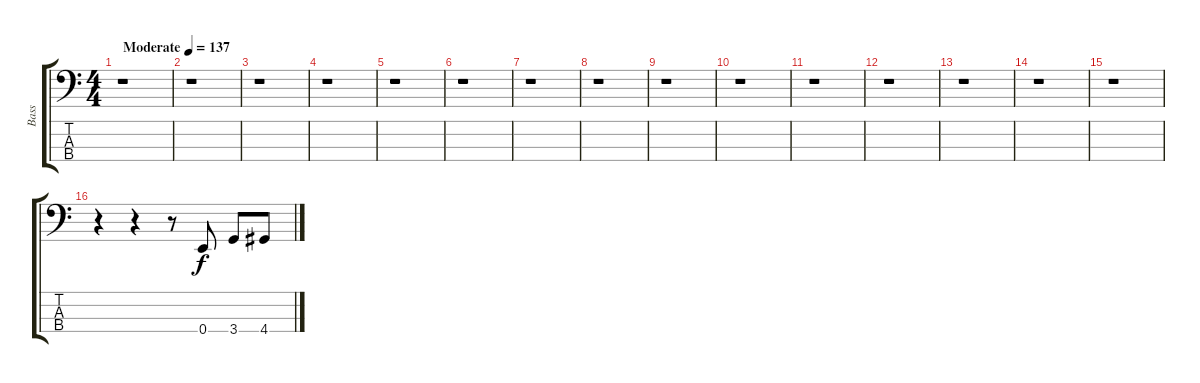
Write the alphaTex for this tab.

\track ("Bass" "Bass") {instrument electricbassfinger}
\staff {score tabs}
\tuning (G2 D2 A1 E1) {hide}
\ts (4 4)
\tempo (137 "Moderate")
\clef f4
\ks c
r.1{dy f instrument electricbassfinger} |
r.1 |
r.1 |
r.1 |
r.1 |
r.1 |
r.1 |
r.1 |
r.1 |
r.1 |
r.1 |
r.1 |
r.1 |
r.1 |
r.1 |
r.4 r.4 r.8 0.4.8 3.4.8 4.4.8
